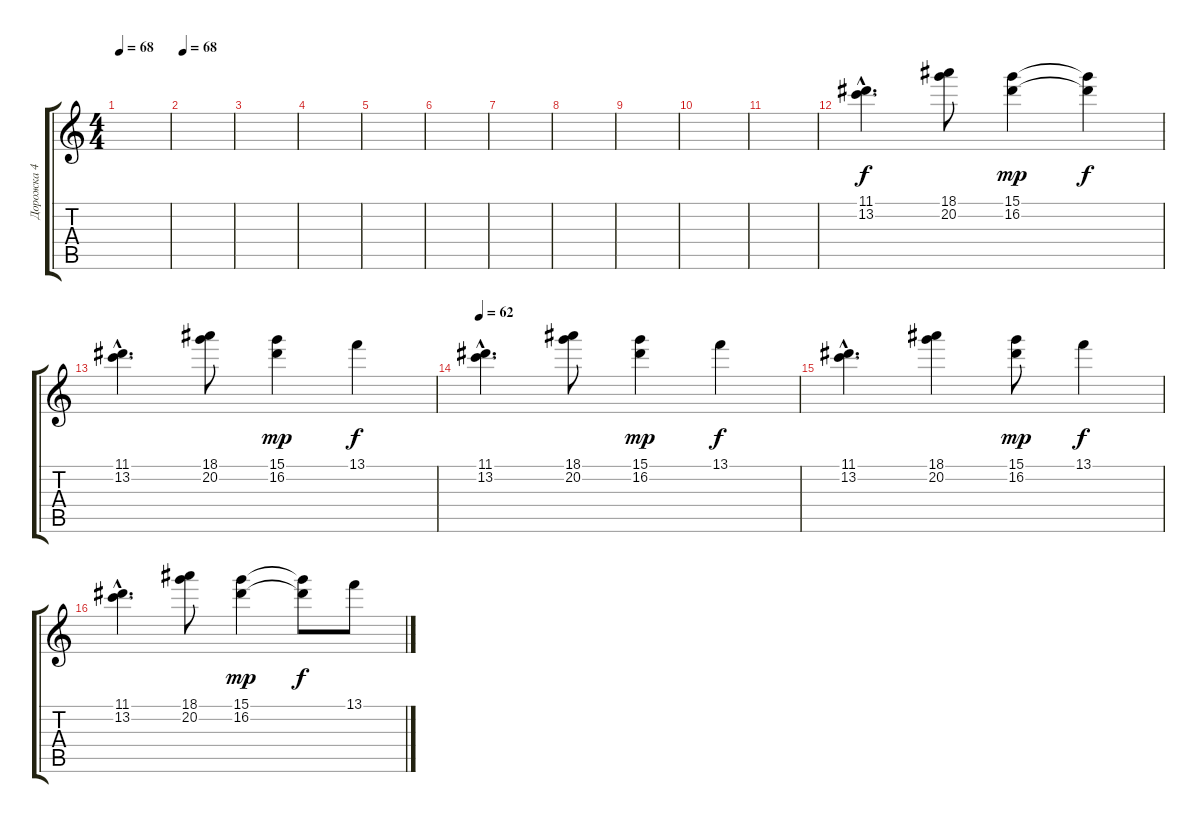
\track ("Дорожка 4" "Дорожка 4") {instrument acousticgrandpiano}
\staff {score tabs}
\tuning (E5 B4 G4 D4 A3 E3) {hide}
\ts (4 4)
\tempo 68
\clef g2
\ks c
|
\section ("" "")
\tempo 68
|
|
|
|
|
|
|
|
|
|
(11.1{hac} 13.2{hac}).4{d} (18.1 20.2).8 (15.1 16.2).4{dy mp} (15.1{t} 16.2{t}).4{dy f} |
(11.1{hac} 13.2{hac}).4{d} (18.1 20.2).8 (15.1 16.2).4{dy mp} 13.1.4{dy f} |
\tempo 62
(11.1{hac} 13.2{hac}).4{d} (18.1 20.2).8 (15.1 16.2).4{dy mp} 13.1.4{dy f} |
(11.1{hac} 13.2{hac}).4{d} (18.1 20.2).4 (15.1 16.2).8{dy mp} 13.1.4{dy f} |
(11.1{hac} 13.2{hac}).4{d} (18.1 20.2).8 (15.1 16.2).4{dy mp} (15.1{t} 16.2{t}).8{dy f} 13.1.8
